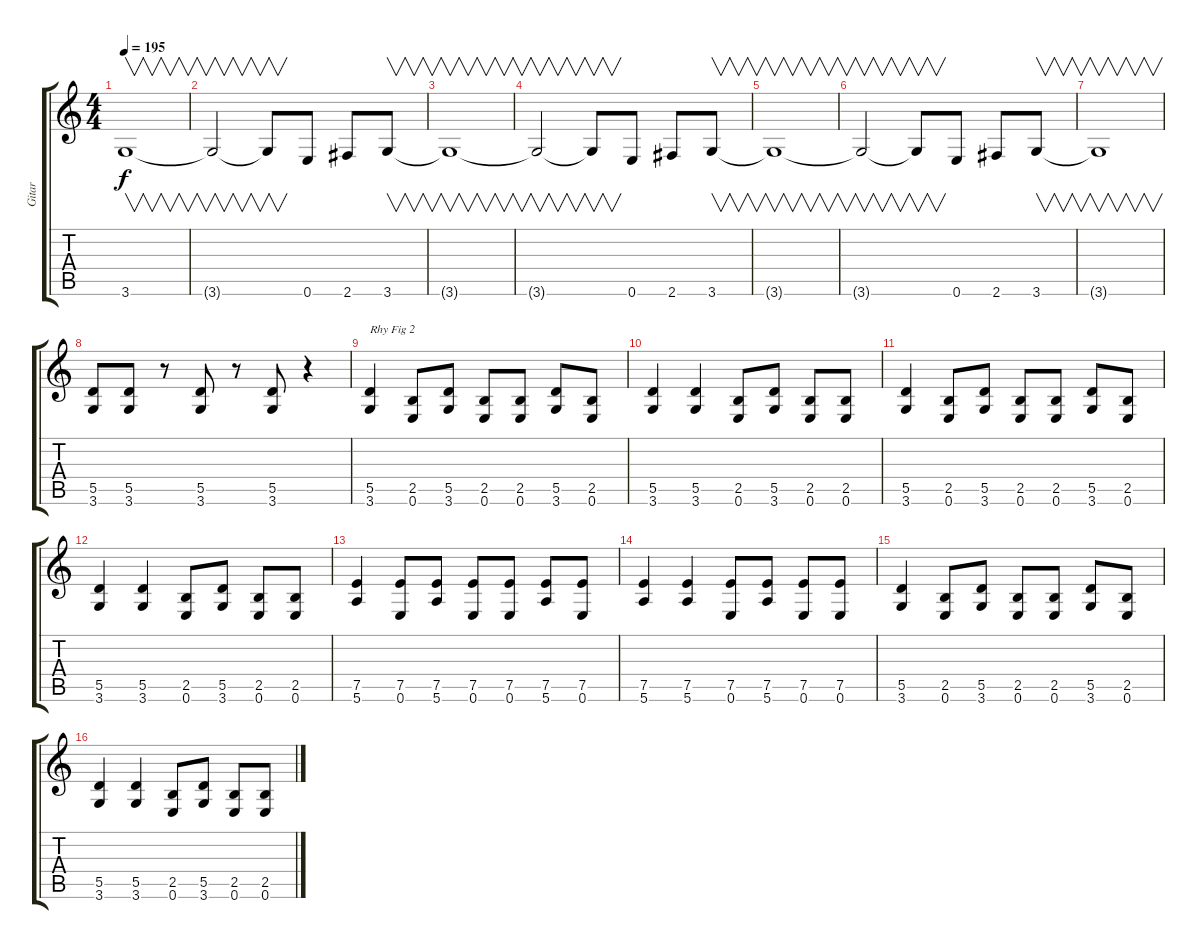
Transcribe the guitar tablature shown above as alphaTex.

\track ("Gitar " "Gitar ") {instrument overdrivenguitar}
\staff {score tabs}
\tuning (E4 B3 G3 D3 A2 E2) {hide}
\ts (4 4)
\tempo 195
\clef g2
\ks c
3.6{t}.1{v dy f} |
3.6{t}.2{v} 3.6{t}.8{v} 0.6.8 2.6.8 3.6.8{v} |
3.6{t}.1{v} |
3.6{t}.2{v} 3.6{t}.8{v} 0.6.8 2.6.8 3.6.8{v} |
3.6{t}.1{v} |
3.6{t}.2{v} 3.6{t}.8{v} 0.6.8 2.6.8 3.6.8{v} |
3.6{t}.1{v} |
(5.5 3.6).8 (5.5 3.6).8 r.8 (5.5 3.6).8 r.8 (5.5 3.6).8 r.4 |
(5.5 3.6).4{txt "Rhy Fig 2"} (2.5 0.6).8 (5.5 3.6).8 (2.5 0.6).8 (2.5 0.6).8 (5.5 3.6).8 (2.5 0.6).8 |
(5.5 3.6).4 (5.5 3.6).4 (2.5 0.6).8 (5.5 3.6).8 (2.5 0.6).8 (2.5 0.6).8 |
(5.5 3.6).4 (2.5 0.6).8 (5.5 3.6).8 (2.5 0.6).8 (2.5 0.6).8 (5.5 3.6).8 (2.5 0.6).8 |
(5.5 3.6).4 (5.5 3.6).4 (2.5 0.6).8 (5.5 3.6).8 (2.5 0.6).8 (2.5 0.6).8 |
(7.5 5.6).4 (7.5 0.6).8 (7.5 5.6).8 (7.5 0.6).8 (7.5 0.6).8 (7.5 5.6).8 (7.5 0.6).8 |
(7.5 5.6).4 (7.5 5.6).4 (7.5 0.6).8 (7.5 5.6).8 (7.5 0.6).8 (7.5 0.6).8 |
(5.5 3.6).4 (2.5 0.6).8 (5.5 3.6).8 (2.5 0.6).8 (2.5 0.6).8 (5.5 3.6).8 (2.5 0.6).8 |
(5.5 3.6).4 (5.5 3.6).4 (2.5 0.6).8 (5.5 3.6).8 (2.5 0.6).8 (2.5 0.6).8
